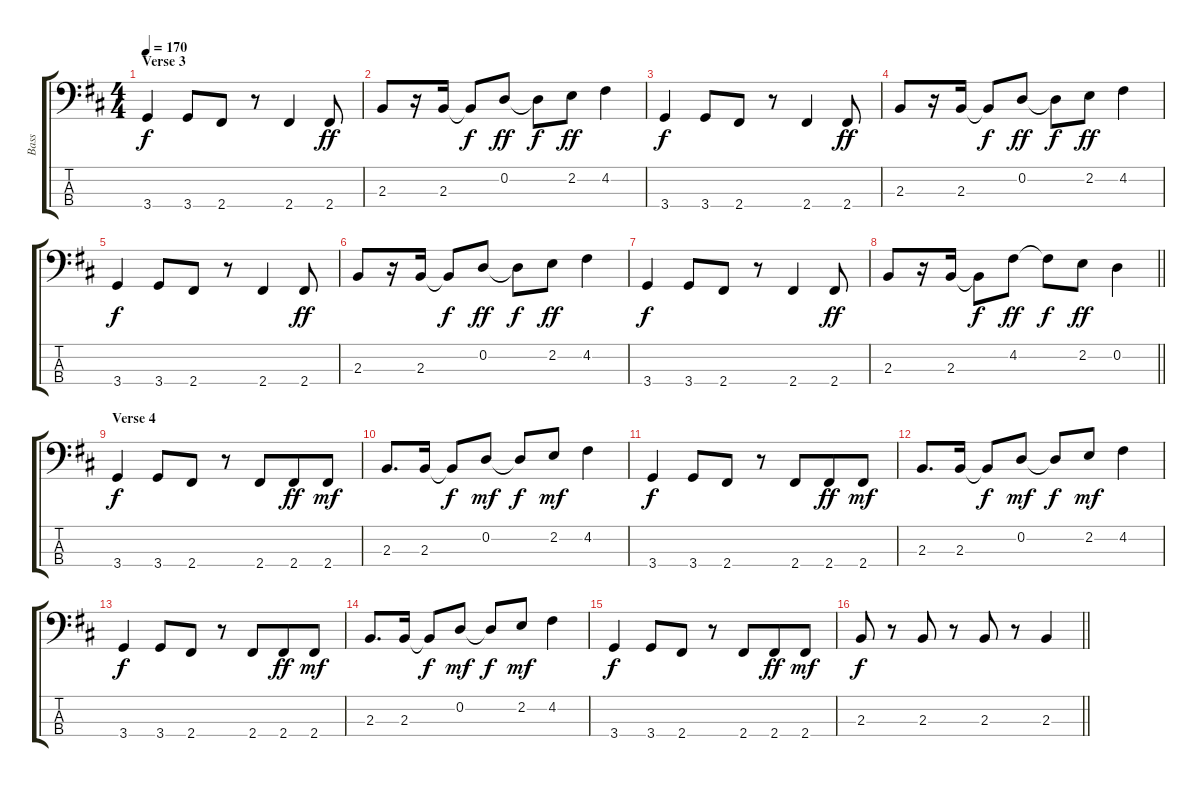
\track ("Bass" "Bass") {instrument electricbasspick}
\staff {score tabs}
\tuning (G2 D2 A1 E1) {hide}
\ts (4 4)
\section ("" "Verse 3")
\tempo 170
\clef f4
\ks d
3.4.4{dy f} 3.4.8 2.4.8 r.8 2.4.4 2.4.8{dy ff} |
2.3.8 r.16 2.3.16 2.3{t}.8{dy f} 0.2.8{dy ff} 0.2{t}.8{dy f} 2.2.8{dy ff} 4.2.4 |
3.4.4{dy f} 3.4.8 2.4.8 r.8 2.4.4 2.4.8{dy ff} |
2.3.8 r.16 2.3.16 2.3{t}.8{dy f} 0.2.8{dy ff} 0.2{t}.8{dy f} 2.2.8{dy ff} 4.2.4 |
3.4.4{dy f} 3.4.8 2.4.8 r.8 2.4.4 2.4.8{dy ff} |
2.3.8 r.16 2.3.16 2.3{t}.8{dy f} 0.2.8{dy ff} 0.2{t}.8{dy f} 2.2.8{dy ff} 4.2.4 |
3.4.4{dy f} 3.4.8 2.4.8 r.8 2.4.4 2.4.8{dy ff} |
\barLineRight lightlight
2.3.8 r.16 2.3.16 2.3{t}.8{dy f} 4.2.8{dy ff} 4.2{t}.8{dy f} 2.2.8{dy ff} 0.2.4 |
\section ("" "Verse 4")
3.4.4{dy f} 3.4.8 2.4.8 r.8 2.4.8{beam merge} 2.4.8{dy ff} 2.4.8{dy mf} |
2.3.8{d} 2.3.16 2.3{t}.8{dy f} 0.2.8{dy mf} 0.2{t}.8{dy f beam Up} 2.2.8{dy mf beam Up} 4.2.4{beam Down} |
3.4.4{dy f} 3.4.8 2.4.8 r.8 2.4.8{beam merge} 2.4.8{dy ff} 2.4.8{dy mf} |
2.3.8{d} 2.3.16 2.3{t}.8{dy f} 0.2.8{dy mf} 0.2{t}.8{dy f beam Up} 2.2.8{dy mf beam Up} 4.2.4{beam Down} |
3.4.4{dy f} 3.4.8 2.4.8 r.8 2.4.8{beam merge} 2.4.8{dy ff} 2.4.8{dy mf} |
2.3.8{d} 2.3.16 2.3{t}.8{dy f} 0.2.8{dy mf} 0.2{t}.8{dy f beam Up} 2.2.8{dy mf beam Up} 4.2.4{beam Down} |
3.4.4{dy f} 3.4.8 2.4.8 r.8 2.4.8{beam merge} 2.4.8{dy ff} 2.4.8{dy mf} |
\barLineRight lightlight
2.3.8{dy f} r.8 2.3.8 r.8 2.3.8 r.8 2.3.4
